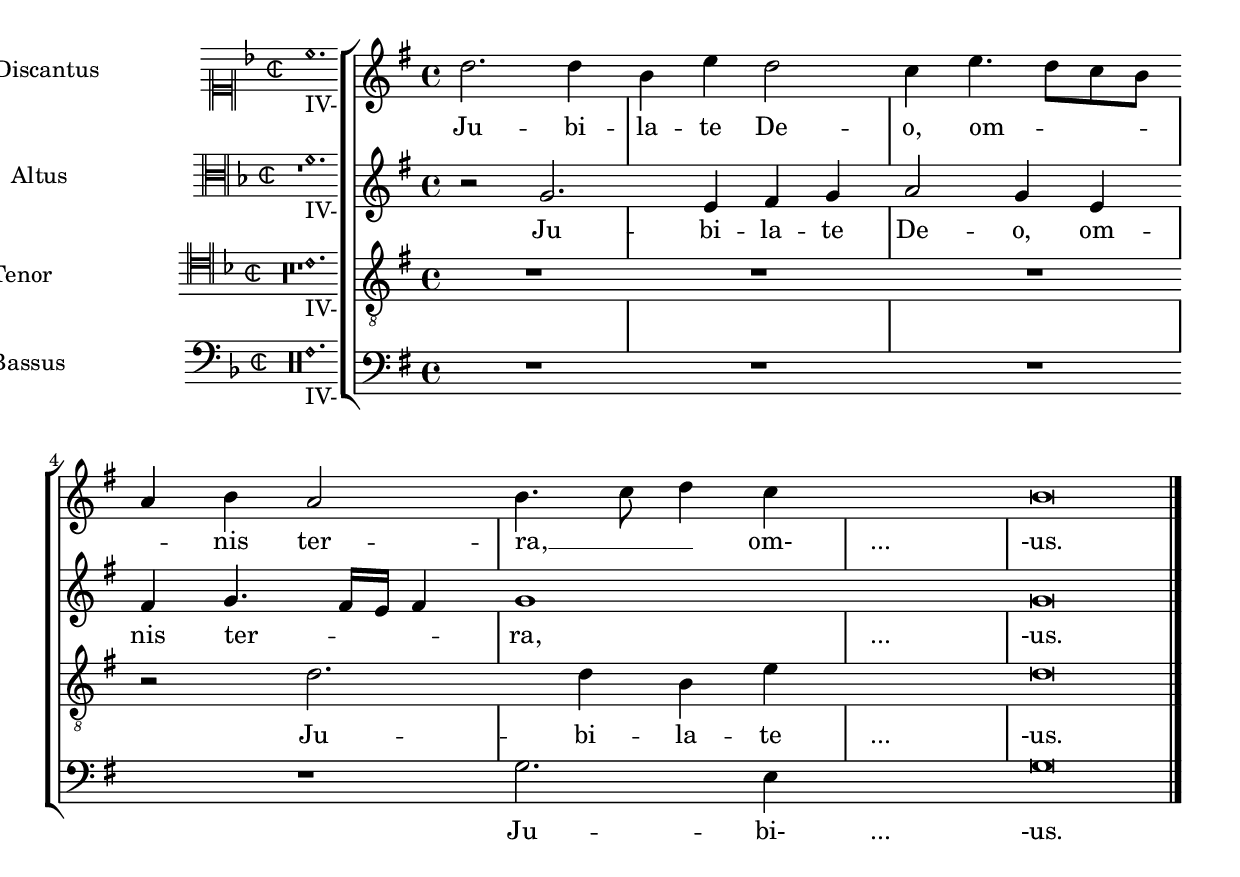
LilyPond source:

%% Do not edit this file; it is automatically
%% generated from LSR http://lsr.dsi.unimi.it
%% This file is in the public domain.
\version "2.13.10"

\header {
  lsrtags = "ancient-notation, tweaks-and-overrides"

%% Translation of GIT committish: b2d4318d6c53df8469dfa4da09b27c15a374d0ca
  texidoces = "
A modo de alternativa para obtener auténticos «incipit»
independientes de la partitura principal, se incluyen como
elemento de marcado en el campo que se usa normalmente para el
nombre del instrumento. Por el momento, la letra sólo se puede
añadir como marcado directo. Por desgracia, su espaciado no es
análogo al de la letra principal.

"
  doctitlees = "Transcripción de música antigua con incipit"

  texidoc = "
As a workaround to get real incipits which are independent from the
main score these are included as a markup into the field normally used
for the instrument name. As for now lyrics can only be added as a
direct markup. It doesn't unfortunately conform with the spacing of the
main lyrics.

"
  doctitle = "Transcription of Ancient music with incipit"
} % begin verbatim

global = {
  \set Score.skipBars = ##t
  \key g \major
  \time 4/4
  %make the staff lines invisible on staves
  \override Staff.BarLine #'transparent = ##t
  \skip 1*8 % the actual music
  % let finis bar go through all staves
  \override Staff.BarLine #'transparent = ##f
  % finis bar
  \bar "|."
}

discantusNotes = {
  \transpose c' c'' {
    \clef treble
    d'2. d'4 |
    b e' d'2 |
    c'4 e'4.( d'8 c' b |
    a4) b a2 |
    b4.( c'8 d'4) c'4 |
    \once \override NoteHead #'transparent = ##t c'1 |
    b\breve |
  }
}

discantusLyrics = \lyricmode {
  Ju -- bi -- |
  la -- te De -- |
  o, om --
  nis ter -- |
  ra, __ om- |
  "..." |
  -us. |
}

altusNotes = {
  \transpose c' c'' {
    \clef treble
    r2 g2. e4 fis g | % two bars
    a2 g4 e |
    fis g4.( fis16 e fis4) |
    g1 |
    \once \override NoteHead #'transparent = ##t g1 |
    g\breve |
  }
}

altusLyrics = \lyricmode {
  Ju -- bi -- la -- te | % two bars
  De -- o, om -- |
  nis ter -- ra, |
  "..." |
  -us. |
}

tenorNotes = {
  \transpose c' c' {
    \clef "treble_8"
    R1 |
    R1 |
    R1 |
    r2 d'2. d'4 b e' | % two bars
    \once \override NoteHead #'transparent = ##t e'1 |
    d'\breve |
  }
}

tenorLyrics = \lyricmode {
  Ju -- bi -- la -- te | % two bars
  "..." |
  -us.
}

bassusNotes = {
  \transpose c' c' {
    \clef bass
    R1 |
    R1 |
    R1 |
    R1 |
    g2. e4 |
    \once \override NoteHead #'transparent = ##t e1 |
    g\breve |
  }
}

bassusLyrics = \lyricmode {
  Ju -- bi- |
  "..." |
  -us.
}

incipitDiscantus = \markup {
  \score {
    {
      \set Staff.instrumentName = #"Discantus "
      \override NoteHead #'style = #'neomensural
      \override Rest #'style = #'neomensural
      \override Staff.TimeSignature #'style = #'neomensural
      \cadenzaOn
      \clef "neomensural-c1"
      \key f \major
      \time 2/2
      c''1._"IV-" s2  %two bars
      \skip 1*8 % eight bars
    }
    \layout {
      \context {
        \Voice
        \remove "Ligature_bracket_engraver"
        \consists "Mensural_ligature_engraver"
      }
      line-width = 4.5\cm
    }
  }
}

incipitAltus = \markup {
  \score {
    {
      \set Staff.instrumentName = #"Altus "
      \override NoteHead #'style = #'neomensural
      \override Rest #'style = #'neomensural
      \override Staff.TimeSignature #'style = #'neomensural
      \cadenzaOn
      \clef "neomensural-c3"
      \key f \major
      \time 2/2
      r1        % one bar
      f'1._"IV-" s2   % two bars
      \skip 1*7 % seven bars
    }
    \layout {
      \context {
        \Voice
        \remove "Ligature_bracket_engraver"
        \consists "Mensural_ligature_engraver"
      }
      line-width = 4.5\cm
    }
  }
}

incipitTenor = \markup {
  \score {
    {
      \set Staff.instrumentName = #"Tenor  "
      \override NoteHead #'style = #'neomensural
      \override Rest #'style = #'neomensural
      \override Staff.TimeSignature #'style = #'neomensural
      \cadenzaOn
      \clef "neomensural-c4"
      \key f \major
      \time 2/2
      r\longa   % four bars
      r\breve   % two bars
      r1        % one bar
      c'1._"IV-" s2   % two bars
      \skip 1   % one bar
    }
    \layout {
      \context {
        \Voice
        \remove "Ligature_bracket_engraver"
        \consists "Mensural_ligature_engraver"
      }
      line-width = 4.5\cm
    }
  }
}

incipitBassus = \markup {
  \score {
    {
      \set Staff.instrumentName = #"Bassus  "
      \override NoteHead #'style = #'neomensural
      \override Rest #'style = #'neomensural
      \override Staff.TimeSignature #'style = #'neomensural
      \cadenzaOn
      \clef "bass"
      \key f \major
      \time 2/2
      % incipit
      r\maxima  % eight bars
      f1._"IV-" s2    % two bars
    }
    \layout {
      \context {
        \Voice
        \remove "Ligature_bracket_engraver"
        \consists "Mensural_ligature_engraver"
      }
      line-width = 4.5\cm
    }
  }
}

%StaffGroup is used instead of ChoirStaff to get bar lines between systems
\score {
  <<
    \new StaffGroup = choirStaff <<
      \new Voice = "discantusNotes" <<
        \global
        \set Staff.instrumentName = \incipitDiscantus
        \discantusNotes
      >>
      \new Lyrics = "discantusLyrics" \lyricsto discantusNotes { \discantusLyrics }

      \new Voice = "altusNotes" <<
        \global
        \set Staff.instrumentName = \incipitAltus
        \altusNotes
      >>
      \new Lyrics = "altusLyrics" \lyricsto altusNotes { \altusLyrics }

      \new Voice = "tenorNotes" <<
        \global
        \set Staff.instrumentName = \incipitTenor
        \tenorNotes
      >>
      \new Lyrics = "tenorLyrics" \lyricsto tenorNotes { \tenorLyrics }

      \new Voice = "bassusNotes" <<
        \global
        \set Staff.instrumentName = \incipitBassus
        \bassusNotes
      >>
    >>
    \new Lyrics = "bassusLyrics" \lyricsto bassusNotes { \bassusLyrics }
    %Keep the bass lyrics outside of the staff group to avoid bar lines
    %between the lyrics.
  >>

  \layout {
    \context {
      \Score
      % no bars in staves
      \override BarLine #'transparent = ##t
    }
    % the next three instructions keep the lyrics between the bar lines
    \context {
      \Lyrics
      \consists "Bar_engraver"
      \override BarLine #'transparent = ##t
    }
    \context {
      \StaffGroup
      \consists "Separating_line_group_engraver"
    }
    \context {
      \Voice
      % no slurs
      \override Slur #'transparent = ##t
      % Comment in the below "\remove" command to allow line
      % breaking also at those barlines where a note overlaps
      % into the next bar.  The command is commented out in this
      % short example score, but especially for large scores, you
      % will typically yield better line breaking and thus improve
      % overall spacing if you comment in the following command.
      %\remove "Forbid_line_break_engraver"
    }
    indent = 5\cm
  }
}

